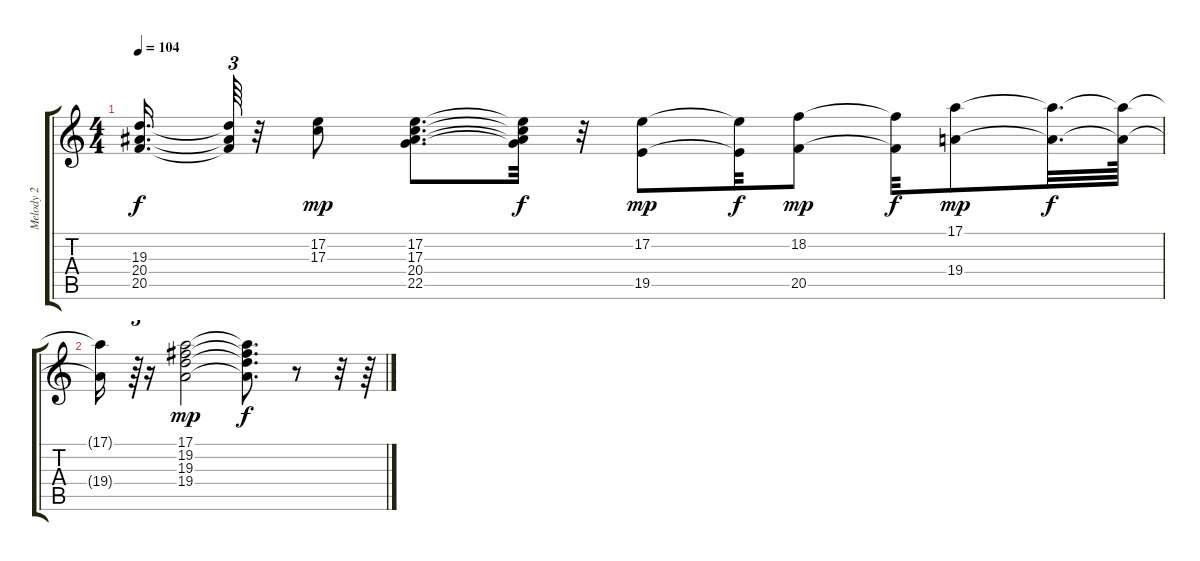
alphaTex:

\track ("Melody 2" "Melody 2") {instrument acousticgrandpiano}
\staff {score tabs}
\tuning (E4 B3 G3 D3 A2 E2) {hide}
\ts (4 4)
\tempo 104
\clef g2
\ks c
(19.3{t} 20.4{t} 20.5{t}).16{d dy f} (19.3{t} 20.4{t} 20.5{t}).64{tu (3 2)} r.32 (17.2 17.3).8{dy mp volume 3} (17.2 17.3 20.4 22.5).8{d volume 3} (17.2{t} 17.3{t} 20.4{t} 22.5{t}).32{dy f} r.32 (17.2 19.5).8{dy mp volume 3} (17.2{t} 19.5{t}).32{dy f} (18.2 20.5).8{dy mp volume 2} (18.2{t} 20.5{t}).32{dy f} (17.1 19.4).8{dy mp volume 2} (17.1{t} 19.4{t}).32{d dy f} (17.1{t} 19.4{t}).64 |
(17.1{t} 19.4{t}).16 r.64{tu (3 2)} r.16 (17.1 19.2 19.3 19.4).2{dy mp volume 2} (17.1{t} 19.2{t} 19.3{t} 19.4{t}).8{d dy f} r.8 r.32 r.64
